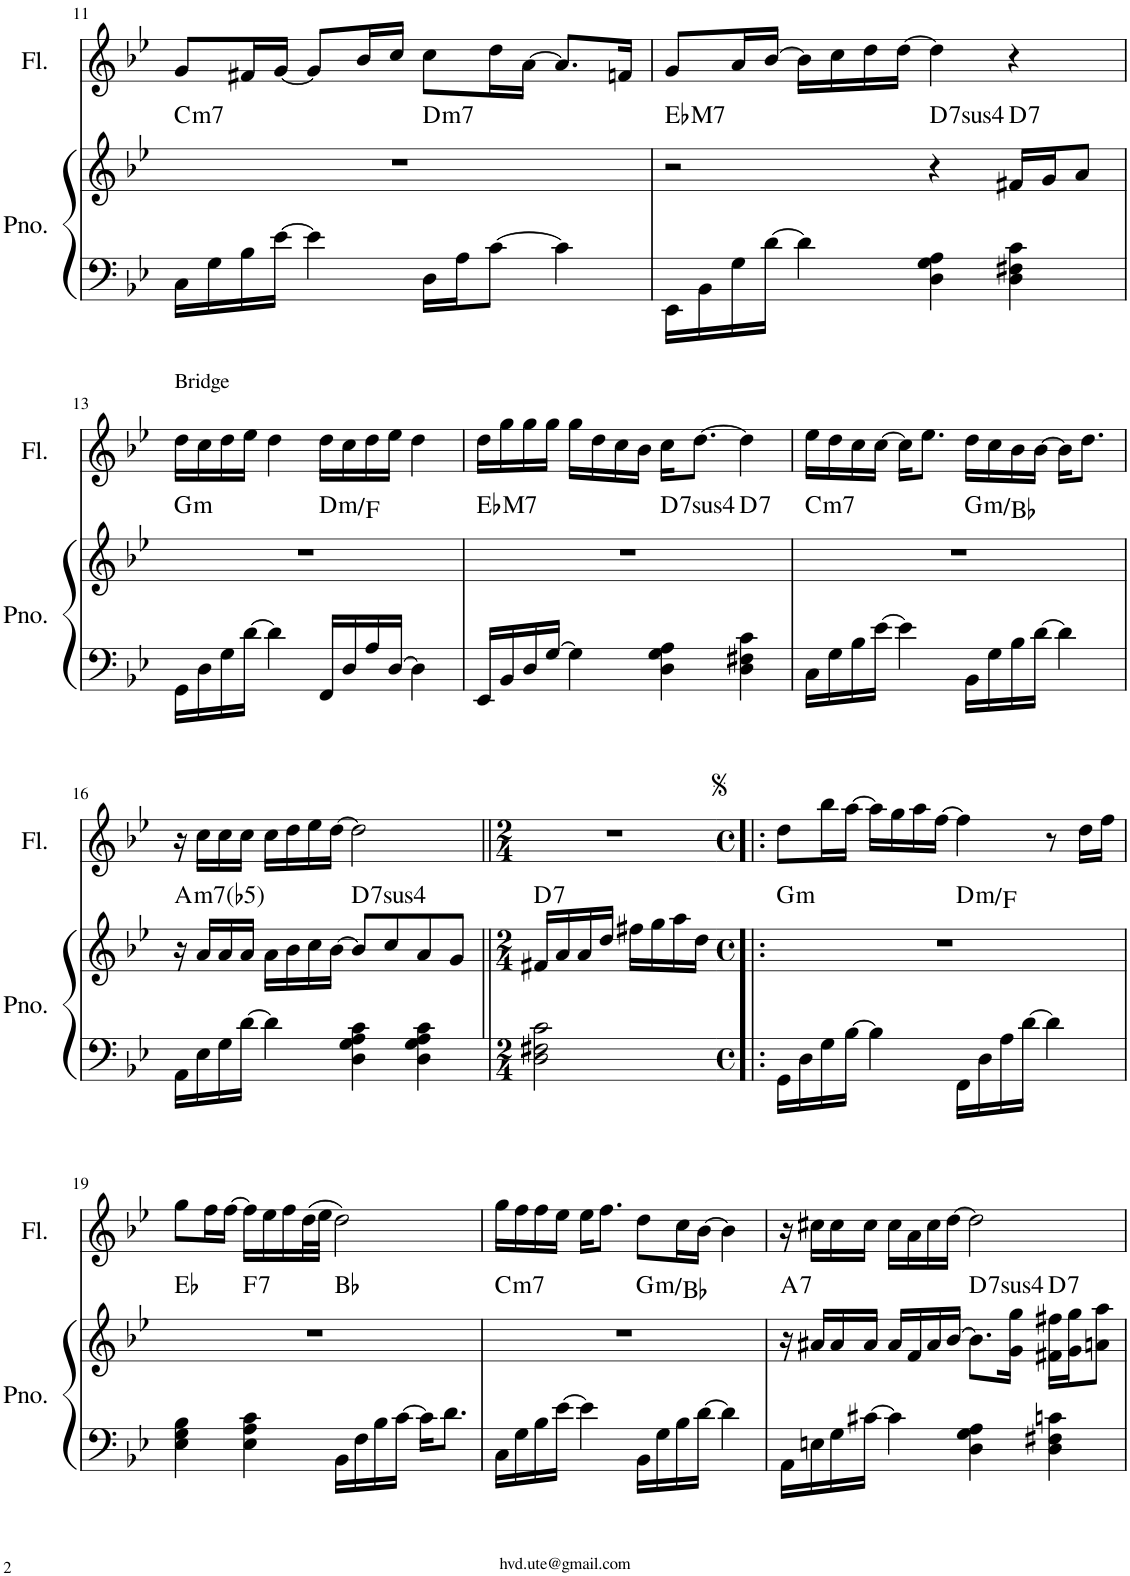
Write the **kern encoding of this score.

**kern	**kern	**harte	**kern
*part2	*part2	*part2	*part1
*staff3	*staff2	*	*staff1
*I"Piano	*	*	*I"Flute
*I'Pno.	*	*	*I'Fl.
!!LO:PB:g=z
*clefF4	*clefG2	*	*clefG2
*k[b-e-]	*k[b-e-]	*	*k[b-e-]
*M4/4	*M4/4	*	*M4/4
*met(c)	*met(c)	*	*met(c)
=11	=11	=11	=11
!	!	!LO:H:kt=m7	!
*	*^	*	*
16C\LL	1r	2ryy	C:min7	8g/L
16G\	.	.	.	.
16B-\	.	.	.	16f#X/L
[16e-\JJ	.	.	.	[16g/JJ
4e-\]	.	.	.	8g/L]
.	.	.	.	16b-/L
.	.	.	.	16cc/JJ
!	!	!	!LO:H:kt=m7	!
16D\LL	.	2ryy	D:min7	8cc\L
16A\J	.	.	.	.
[8c\J	.	.	.	16dd\L
.	.	.	.	[16a\JJ
4c\]	.	.	.	8.a/L]
.	.	.	.	16fn/Jk
=12	=12	=12	=12	=12
!	!	!	!LO:H:kt=M7	!
*	*v	*v	*	*
16EE-\LL	2r	Eb:maj7	8g/L
16BB-\	.	.	.
16G\	.	.	16a/L
[16d\JJ	.	.	[16b-/JJ
4d\]	.	.	16b-\LL]
.	.	.	16cc\
.	.	.	16dd\
.	.	.	[16dd\JJ
!	!	!LO:H:kt=74	!
4D\ 4G\ 4A\	4r	D:sus4(7)	4dd\]
!	!	!LO:H:kt=7	!
4D\ 4F#X\ 4c\	16f#X/LL	D:7	4r
.	16g/J	.	.
.	8a/J	.	.
!!LO:LB:g=z
=13	=13	=13	=13
!	!	!LO:H:kt=m	!LO:TX:a:t=Bridge
*	*^	*	*
16GG\LL	1r	2ryy	G:min	16dd\LL
16D\	.	.	.	16cc\
16G\	.	.	.	16dd\
[16d\JJ	.	.	.	16ee-\JJ
4d\]	.	.	.	4dd\
!	!	!	!LO:H:kt=m	!
16FF/LL	.	2ryy	D:min/b3	16dd\LL
16D/	.	.	.	16cc\
16A/	.	.	.	16dd\
[16D/JJ	.	.	.	16ee-\JJ
4D\]	.	.	.	4dd\
=14	=14	=14	=14	=14
!	!	!	!LO:H:kt=M7	!
*	*	*^	*	*
16EE-/LL	1r	2ryy	2.ryy	Eb:maj7	16dd\LL
16BB-/	.	.	.	.	16gg\
16D/	.	.	.	.	16gg\
[16G/JJ	.	.	.	.	16gg\JJ
4G\]	.	.	.	.	16gg\LL
.	.	.	.	.	16dd\
.	.	.	.	.	16cc\
.	.	.	.	.	16b-\JJ
!	!	!	!	!LO:H:kt=74	!
4D\ 4G\ 4A\	.	2ryy	.	D:sus4(7)	16cc\KL
.	.	.	.	.	[8.dd\J
!	!	!	!	!LO:H:kt=7	!
4D\ 4F#X\ 4c\	.	.	4ryy	D:7	4dd\]
=15	=15	=15	=15	=15	=15
!	!	!	!	!LO:H:kt=m7	!
*	*	*v	*v	*	*
16C\LL	1r	2ryy	C:min7	16ee-\LL
16G\	.	.	.	16dd\
16B-\	.	.	.	16cc\
[16e-\JJ	.	.	.	[16cc\JJ
4e-\]	.	.	.	16cc\KL]
.	.	.	.	8.ee-\J
!	!	!	!LO:H:kt=m	!
16BB-\LL	.	2ryy	G:min/b3	16dd\LL
16G\	.	.	.	16cc\
16B-\	.	.	.	16b-\
[16d\JJ	.	.	.	[16b-\JJ
4d\]	.	.	.	16b-\KL]
.	.	.	.	8.dd\J
!!LO:LB:g=z
=16	=16	=16	=16	=16
!	!	!	!LO:H:kt=m7(b5)	!
*	*v	*v	*	*
16AA\LL	16r	A:hdim7	16r
16E-\	16a/LL	.	16cc\LL
16G\	16a/	.	16cc\
[16d\JJ	16a/JJ	.	16cc\JJ
4d\]	16a\LL	.	16cc\LL
.	16b-\	.	16dd\
.	16cc\	.	16ee-\
.	[16b-\JJ	.	[16dd\JJ
!	!	!LO:H:kt=74	!
4D\ 4G\ 4A\ 4c\	8b-/L]	D:sus4(7)	2dd\]
.	8cc/	.	.
4D\ 4G\ 4A\ 4c\	8a/	.	.
.	8g/J	.	.
=17||	=17||	=17||	=17||
*M2/4	*M2/4	*	*M2/4
!	!	!LO:H:kt=7	!
2D\ 2F#X\ 2c\	16f#X/LL	D:7	2r
.	16a/	.	.
.	16a/	.	.
.	16dd/JJ	.	.
.	16ff#X\LL	.	.
.	16gg\	.	.
.	16aa\	.	.
.	16dd\JJ	.	.
=18!|:	=18!|:	=18!|:	=18!|:
*M4/4	*M4/4	*	*M4/4
*met(c)	*met(c)	*	*met(c)
!	!	!LO:H:kt=m	!
*	*^	*	*
16GG\LL	1r	2ryy	G:min	8dd\L
16D\	.	.	.	.
16G\	.	.	.	16bb-\L
[16B-\JJ	.	.	.	[16aa\JJ
4B-\]	.	.	.	16aa\LL]
.	.	.	.	16gg\
.	.	.	.	16aa\
.	.	.	.	[16ff\JJ
!	!	!	!LO:H:kt=m	!
16FF\LL	.	2ryy	D:min/b3	4ff\]
16D\	.	.	.	.
16A\	.	.	.	.
[16d\JJ	.	.	.	.
4d\]	.	.	.	8r
.	.	.	.	16dd\LL
.	.	.	.	16ff\JJ
!!LO:LB:g=z
=19	=19	=19	=19	=19
*	*	*^	*	*
4E-\ 4G\ 4B-\	1r	4ryy	2ryy	Eb:maj	8gg\L
.	.	.	.	.	16ff\L
.	.	.	.	.	[16ff\JJ
!	!	!	!	!LO:H:kt=7	!
4E-\ 4A\ 4c\	.	2.ryy	.	F:7	16ff\LL]
.	.	.	.	.	16ee-\
.	.	.	.	.	16ff\
.	.	.	.	.	(32dd\L
.	.	.	.	.	32ee-\JJJ
16BB-\LL	.	.	2ryy	Bb:maj	2dd\)
16F\	.	.	.	.	.
16B-\	.	.	.	.	.
[16c\JJ	.	.	.	.	.
16c\KL]	.	.	.	.	.
8.d\J	.	.	.	.	.
=20	=20	=20	=20	=20	=20
!	!	!	!	!LO:H:kt=m7	!
*	*	*v	*v	*	*
16C\LL	1r	2ryy	C:min7	16gg\LL
16G\	.	.	.	16ff\
16B-\	.	.	.	16ff\
[16e-\JJ	.	.	.	16ee-\JJ
4e-\]	.	.	.	16ee-\KL
.	.	.	.	8.ff\J
!	!	!	!LO:H:kt=m	!
16BB-\LL	.	2ryy	G:min/b3	8dd\L
16G\	.	.	.	.
16B-\	.	.	.	16cc\L
[16d\JJ	.	.	.	[16b-\JJ
4d\]	.	.	.	4b-\]
=21	=21	=21	=21	=21
!	!	!	!LO:H:kt=7	!
*	*v	*v	*	*
16AA\LL	16r	A:7	16r
16En\	16a#X/LL	.	16cc#X\LL
16G\	16a#/	.	16cc#\
[16c#X\JJ	16a#/JJ	.	16cc#\JJ
4c#\]	16a#/LL	.	16cc#\LL
.	16f/	.	16a\
.	16a#/	.	16cc#\
.	[16b-/JJ	.	[16dd\JJ
!	!	!LO:H:kt=74	!
4D\ 4G\ 4A\	8.b-\L]	D:sus4(7)	2dd\]
.	16g\ 16gg\Jk	.	.
!	!	!LO:H:kt=7	!
4D\ 4F#X\ 4cn\	16f#X\ 16ff#X\LL	D:7	.
.	16g\ 16gg\J	.	.
.	8an\ 8aa\J	.	.
=	=	=	=
*-	*-	*-	*-
